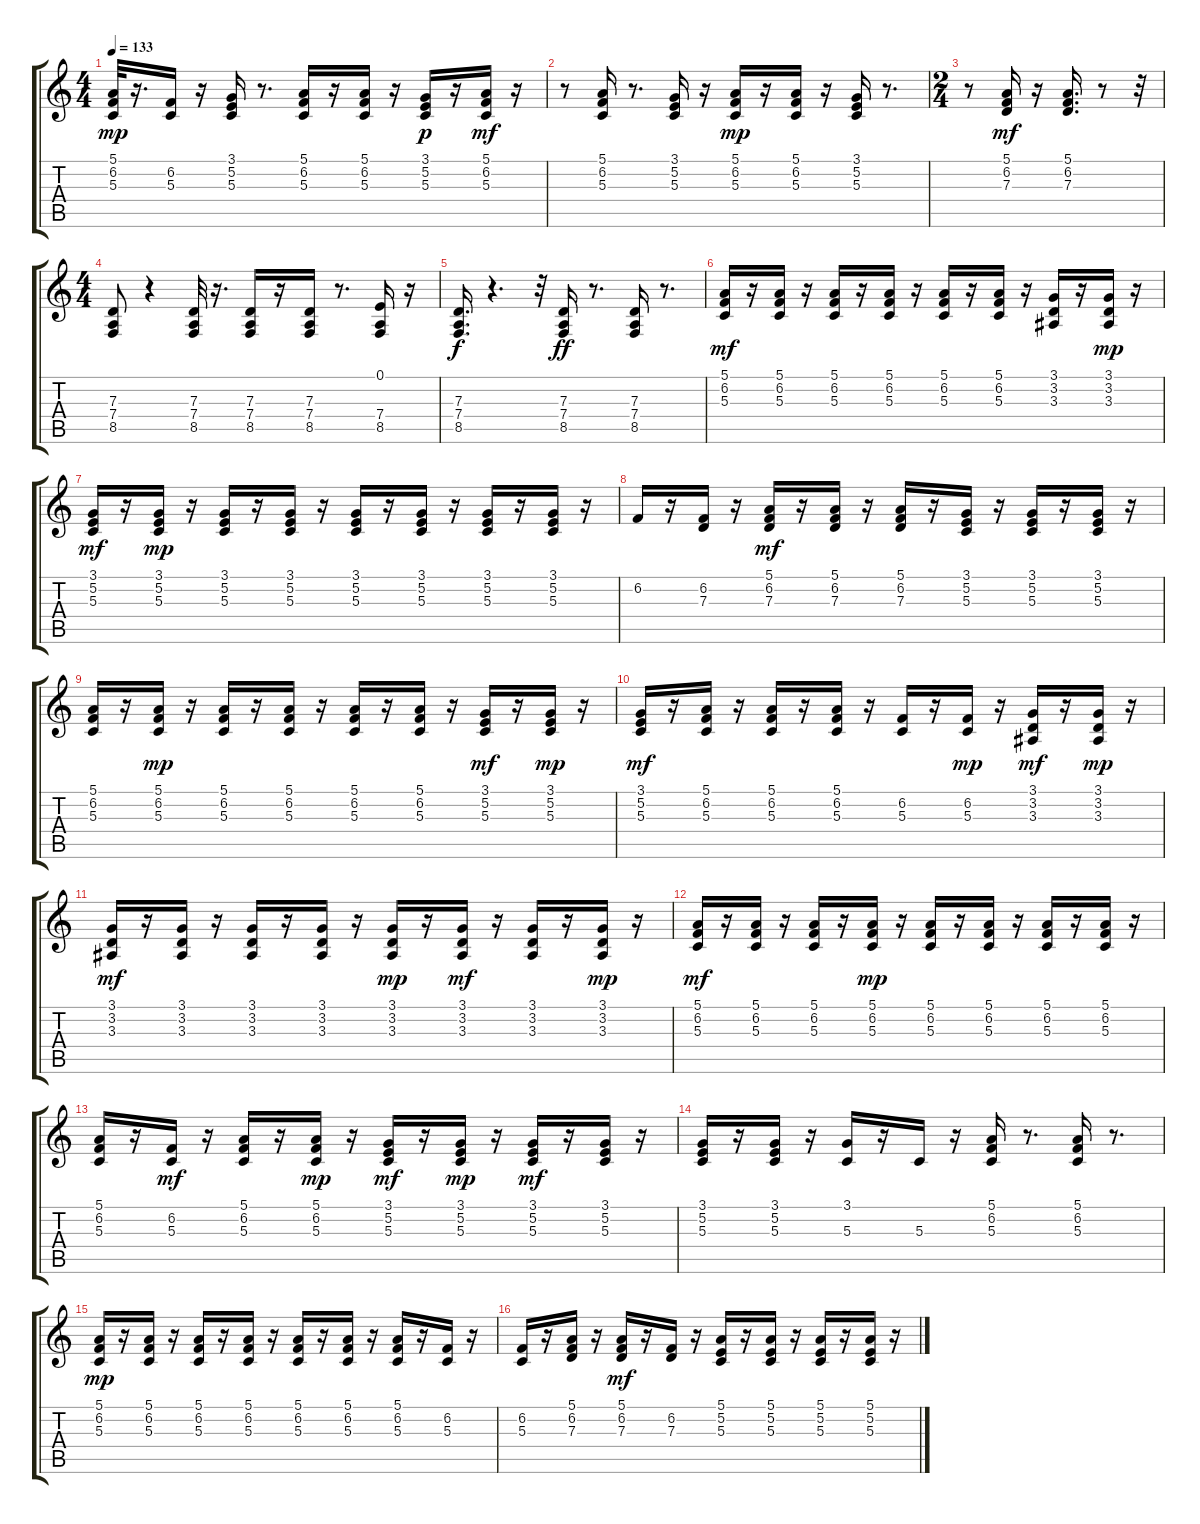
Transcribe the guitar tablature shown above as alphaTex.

\track "" {instrument brightacousticpiano}
\staff {score tabs}
\tuning (E4 B3 G3 D3 A2 E2) {hide}
\ts (4 4)
\tempo 133
\clef g2
\ks c
(5.1 6.2 5.3).32{dy mp} r.16{d} (6.2 5.3).16 r.16 (3.1 5.2 5.3).16 r.8{d} (5.1 6.2 5.3).16 r.16 (5.1 6.2 5.3).16 r.16 (3.1 5.2 5.3).16{dy p} r.16 (5.1 6.2 5.3).16{dy mf} r.16 |
r.8 (5.1 6.2 5.3).16 r.8{d} (3.1 5.2 5.3).16 r.16 (5.1 6.2 5.3).16{dy mp} r.16 (5.1 6.2 5.3).16 r.16 (3.1 5.2 5.3).16 r.8{d} |
\ts (2 4)
r.8 (5.1 6.2 7.3).16{dy mf} r.16 (5.1 6.2 7.3).16{d} r.8 r.32 |
\ts (4 4)
(7.3 7.4 8.5).8 r.4 (7.3 7.4 8.5).32 r.16{d} (7.3 7.4 8.5).16 r.16 (7.3 7.4 8.5).16 r.8{d} (0.1 7.4 8.5).16 r.16 |
(7.3 7.4 8.5).16{d dy f} r.4{d} r.32 (7.3 7.4 8.5).16{dy ff} r.8{d} (7.3 7.4 8.5).16 r.8{d} |
(5.1 6.2 5.3).16{dy mf} r.16 (5.1 6.2 5.3).16 r.16 (5.1 6.2 5.3).16 r.16 (5.1 6.2 5.3).16 r.16 (5.1 6.2 5.3).16 r.16 (5.1 6.2 5.3).16 r.16 (3.1 3.2 3.3).16 r.16 (3.1 3.2 3.3).16{dy mp} r.16 |
(3.1 5.2 5.3).16{dy mf} r.16 (3.1 5.2 5.3).16{dy mp} r.16 (3.1 5.2 5.3).16 r.16 (3.1 5.2 5.3).16 r.16 (3.1 5.2 5.3).16 r.16 (3.1 5.2 5.3).16 r.16 (3.1 5.2 5.3).16 r.16 (3.1 5.2 5.3).16 r.16 |
6.2.16 r.16 (6.2 7.3).16 r.16 (5.1 6.2 7.3).16{dy mf} r.16 (5.1 6.2 7.3).16 r.16 (5.1 6.2 7.3).16 r.16 (3.1 5.2 5.3).16 r.16 (3.1 5.2 5.3).16 r.16 (3.1 5.2 5.3).16 r.16 |
(5.1 6.2 5.3).16 r.16 (5.1 6.2 5.3).16{dy mp} r.16 (5.1 6.2 5.3).16 r.16 (5.1 6.2 5.3).16 r.16 (5.1 6.2 5.3).16 r.16 (5.1 6.2 5.3).16 r.16 (3.1 5.2 5.3).16{dy mf} r.16 (3.1 5.2 5.3).16{dy mp} r.16 |
(3.1 5.2 5.3).16{dy mf} r.16 (5.1 6.2 5.3).16 r.16 (5.1 6.2 5.3).16 r.16 (5.1 6.2 5.3).16 r.16 (6.2 5.3).16 r.16 (6.2 5.3).16{dy mp} r.16 (3.1 3.2 3.3).16{dy mf} r.16 (3.1 3.2 3.3).16{dy mp} r.16 |
(3.1 3.2 3.3).16{dy mf} r.16 (3.1 3.2 3.3).16 r.16 (3.1 3.2 3.3).16 r.16 (3.1 3.2 3.3).16 r.16 (3.1 3.2 3.3).16{dy mp} r.16 (3.1 3.2 3.3).16{dy mf} r.16 (3.1 3.2 3.3).16 r.16 (3.1 3.2 3.3).16{dy mp} r.16 |
(5.1 6.2 5.3).16{dy mf} r.16 (5.1 6.2 5.3).16 r.16 (5.1 6.2 5.3).16 r.16 (5.1 6.2 5.3).16{dy mp} r.16 (5.1 6.2 5.3).16 r.16 (5.1 6.2 5.3).16 r.16 (5.1 6.2 5.3).16 r.16 (5.1 6.2 5.3).16 r.16 |
(5.1 6.2 5.3).16 r.16 (6.2 5.3).16{dy mf} r.16 (5.1 6.2 5.3).16 r.16 (5.1 6.2 5.3).16{dy mp} r.16 (3.1 5.2 5.3).16{dy mf} r.16 (3.1 5.2 5.3).16{dy mp} r.16 (3.1 5.2 5.3).16{dy mf} r.16 (3.1 5.2 5.3).16 r.16 |
(3.1 5.2 5.3).16 r.16 (3.1 5.2 5.3).16 r.16 (3.1 5.3).16 r.16 5.3.16 r.16 (5.1 6.2 5.3).16 r.8{d} (5.1 6.2 5.3).16 r.8{d} |
(5.1 6.2 5.3).16{dy mp} r.16 (5.1 6.2 5.3).16 r.16 (5.1 6.2 5.3).16 r.16 (5.1 6.2 5.3).16 r.16 (5.1 6.2 5.3).16 r.16 (5.1 6.2 5.3).16 r.16 (5.1 6.2 5.3).16 r.16 (6.2 5.3).16 r.16 |
(6.2 5.3).16 r.16 (5.1 6.2 7.3).16 r.16 (5.1 6.2 7.3).16{dy mf} r.16 (6.2 7.3).16 r.16 (5.1 5.2 5.3).16 r.16 (5.1 5.2 5.3).16 r.16 (5.1 5.2 5.3).16 r.16 (5.1 5.2 5.3).16 r.16
